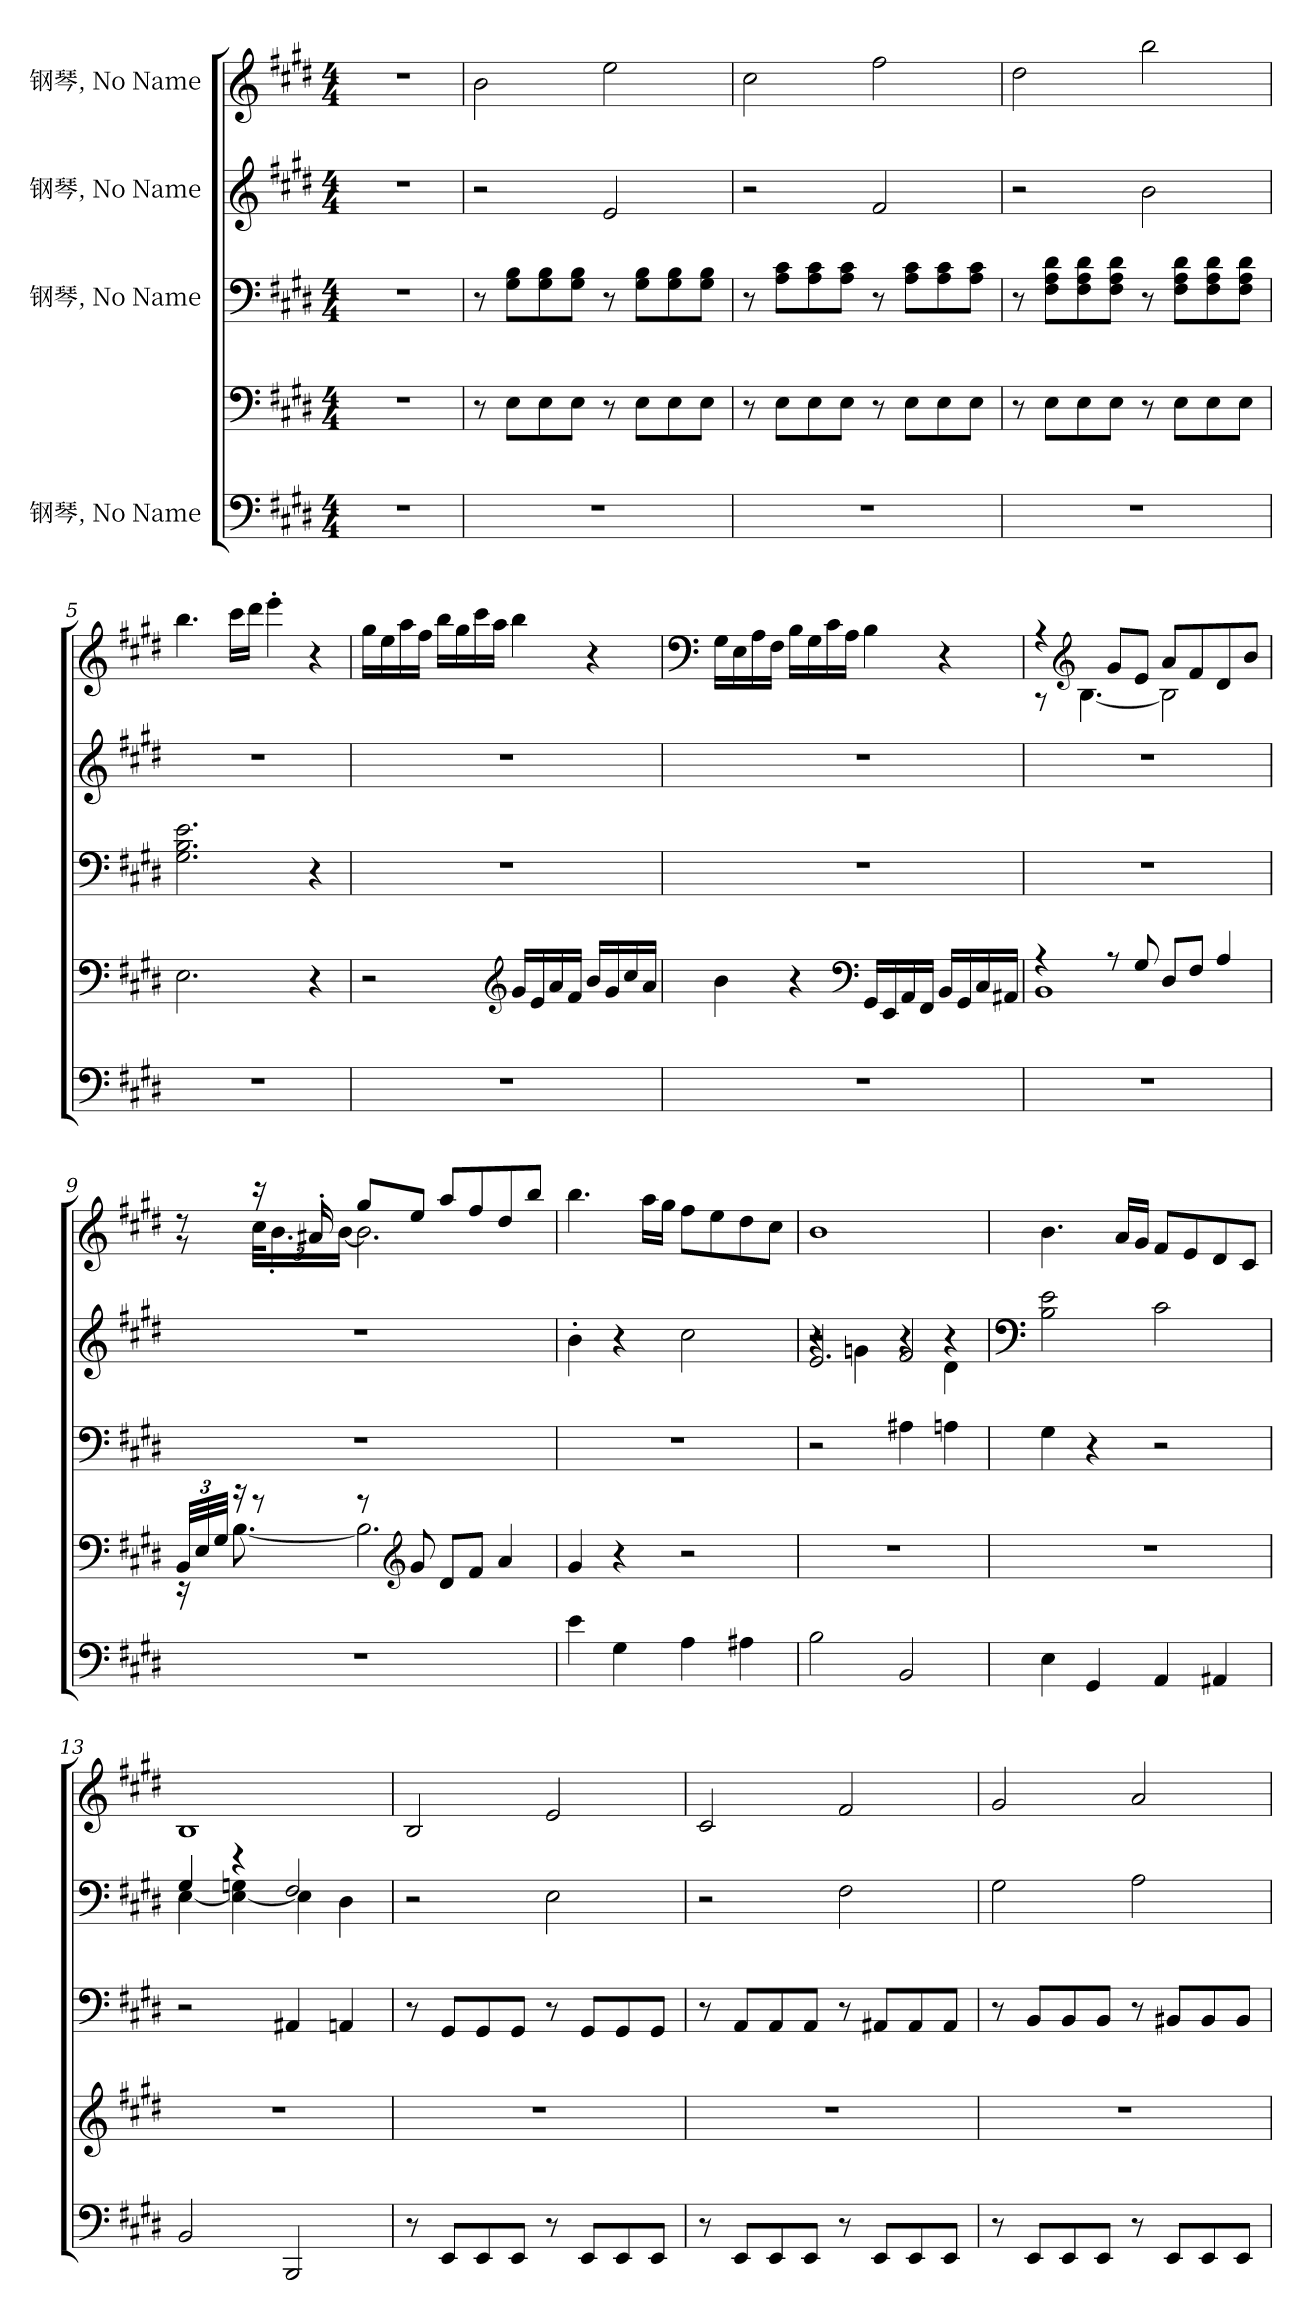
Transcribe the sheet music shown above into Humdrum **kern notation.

**kern	**kern	**kern	**kern	**kern
*part4	*part4	*part3	*part2	*part1
*staff5	*staff4	*staff3	*staff2	*staff1
*I"钢琴, No Name	*	*I"钢琴, No Name	*I"钢琴, No Name	*I"钢琴, No Name
*clefF4	*clefF4	*clefF4	*clefG2	*clefG2
*k[f#c#g#d#]	*k[f#c#g#d#]	*k[f#c#g#d#]	*k[f#c#g#d#]	*k[f#c#g#d#]
*M4/4	*M4/4	*M4/4	*M4/4	*M4/4
*MM120	*MM120	*MM120	*MM120	*MM120
=1	=1	=1	=1	=1
1r	1r	1r	1r	1r
=2	=2	=2	=2	=2
*	*	*	*	*MM154
1r	8r	8r	2r	2b\
.	8E\L	8G#\ 8B\L	.	.
.	8E\	8G#\ 8B\	.	.
.	8E\J	8G#\ 8B\J	.	.
.	8r	8r	2e/	2ee\
.	8E\L	8G#\ 8B\L	.	.
.	8E\	8G#\ 8B\	.	.
.	8E\J	8G#\ 8B\J	.	.
=3	=3	=3	=3	=3
1r	8r	8r	2r	2cc#\
.	8E\L	8A\ 8c#\L	.	.
.	8E\	8A\ 8c#\	.	.
.	8E\J	8A\ 8c#\J	.	.
.	8r	8r	2f#/	2ff#\
.	8E\L	8A\ 8c#\L	.	.
.	8E\	8A\ 8c#\	.	.
.	8E\J	8A\ 8c#\J	.	.
=4	=4	=4	=4	=4
1r	8r	8r	2r	2dd#\
.	8E\L	8F#\ 8A\ 8d#\L	.	.
.	8E\	8F#\ 8A\ 8d#\	.	.
.	8E\J	8F#\ 8A\ 8d#\J	.	.
.	8r	8r	2b\	2bb\
.	8E\L	8F#\ 8A\ 8d#\L	.	.
.	8E\	8F#\ 8A\ 8d#\	.	.
.	8E\J	8F#\ 8A\ 8d#\J	.	.
!!LO:LB:g=z
=5	=5	=5	=5	=5
*	*	*	*	*MM150
1r	2.E\	2.G#\ 2.B\ 2.e\	1r	4.bb\
.	.	.	.	16ccc#\LL
*	*	*	*	*MM149
.	.	.	.	16ddd#\JJ
.	.	.	.	4eee'\
.	4r	4r	.	4r
=6	=6	=6	=6	=6
*	*	*	*	*MM154
1r	2r	1r	1r	16gg#\LL
.	.	.	.	16ee\
.	.	.	.	16aa\
.	.	.	.	16ff#\JJ
.	.	.	.	16bb\LL
.	.	.	.	16gg#\
.	.	.	.	16ccc#\
.	.	.	.	16aa\JJ
*	*clefG2	*	*	*
.	16g#/LL	.	.	4bb\
.	16e/	.	.	.
.	16a/	.	.	.
.	16f#/JJ	.	.	.
.	16b/LL	.	.	4r
.	16g#/	.	.	.
.	16cc#/	.	.	.
.	16a/JJ	.	.	.
!!LO:PB:g=z
=7	=7	=7	=7	=7
*	*	*	*	*clefF4
1r	4b\	1r	1r	16G#\LL
.	.	.	.	16E\
.	.	.	.	16A\
.	.	.	.	16F#\JJ
.	4r	.	.	16B\LL
.	.	.	.	16G#\
.	.	.	.	16c#\
.	.	.	.	16A\JJ
*	*clefF4	*	*	*
.	16GG#/LL	.	.	4B\
.	16EE/	.	.	.
.	16AA/	.	.	.
.	16FF#/JJ	.	.	.
.	16BB/LL	.	.	4r
.	16GG#/	.	.	.
.	16C#/	.	.	.
.	16AA#X/JJ	.	.	.
=8	=8	=8	=8	=8
*	*^	*	*	*^
1r	4r	1BB	1r	1r	4r	8r
*	*	*	*	*	*clefG2	*
*	*	*	*	*	*MM150	*
.	.	.	.	.	.	[4.B\
.	8r	.	.	.	8g#/L	.
.	8G#/	.	.	.	8e/J	.
.	8D#/L	.	.	.	8a/L	2B\]
.	8F#/J	.	.	.	8f#/	.
.	4A/	.	.	.	8d#/	.
.	.	.	.	.	8b/J	.
!!LO:LB:g=z	!!
=9	=9	=9	=9	=9	=9	=9
*	*Xbrackettup	*	*	*	*	*
*	*	*	*	*	*MM150	*
1r	48BB/LLL	16r	1r	1r	8r	8r
.	48E/	.	.	.	.	.
.	48G#/JJJ	.	.	.	.	.
.	16r	[8.B\	.	.	.	.
*	*	*	*	*	*	*Xbrackettup
*	*	*	*	*	*MM152	*
.	8r	.	.	.	16r	48cc#\KLL
.	.	.	.	.	.	24.b'\
.	.	.	.	.	16a#X'/	.
.	.	.	.	.	.	[24b\JJ
.	8r	2.B\]	.	.	8gg#/L	2.b\]
*	*clefG2	*	*	*	*	*
.	8g#/	.	.	.	8ee/J	.
.	8d#/L	.	.	.	8aa/L	.
.	8f#/J	.	.	.	8ff#/	.
.	4a/	.	.	.	8dd#/	.
*	*	*	*	*	*MM141	*
.	.	.	.	.	8bb/J	.
*	*v	*v	*	*	*v	*v
=10	=10	=10	=10	=10
*	*	*	*	*MM147
4e\	4g#/	1r	4b'\	4.bb\
4G#\	4r	.	4r	.
.	.	.	.	16aa\LL
.	.	.	.	16gg#\JJ
4A\	2r	.	2cc#\	8ff#\L
.	.	.	.	8ee\
4A#X\	.	.	.	8dd#\
*	*	*	*	*MM145
.	.	.	.	8cc#\J
=11	=11	=11	=11	=11
*	*	*	*^	*
*	*	*	*	*^	*
2B\	1r	2r	2r	4r	2.e/	1b
.	.	.	.	4gn\	.	.
2BB/	.	4A#X\	2f#/	4r	.	.
.	.	4An\	.	4d#\	4r	.
*	*	*	*v	*v	*v	*
!!LO:PB:g=z
=12	=12	=12	=12	=12
*	*	*	*clefF4	*
*	*	*	*	*MM143
4E\	1r	4G#\	2B\ 2e\	4.b\
4GG#/	.	4r	.	.
.	.	.	.	16a/LL
.	.	.	.	16g#/JJ
4AA/	.	2r	2c#\	8f#/L
.	.	.	.	8e/
4AA#X/	.	.	.	8d#/
*	*	*	*	*MM143
.	.	.	.	8c#/J
=13	=13	=13	=13	=13
*	*	*	*^	*
2BB/	1r	2r	4G#/	[4E\	1B
.	.	.	4r	4E\_ 4Gn\	.
2BBB/	.	4AA#X/	2F#/	4E\]	.
.	.	4AAn/	.	4D#\	.
*	*	*	*v	*v	*
=14	=14	=14	=14	=14
*	*	*	*	*MM154
8r	1r	8r	2r	2B/
8EE/L	.	8GG#/L	.	.
8EE/	.	8GG#/	.	.
8EE/J	.	8GG#/J	.	.
8r	.	8r	2E\	2e/
8EE/L	.	8GG#/L	.	.
8EE/	.	8GG#/	.	.
8EE/J	.	8GG#/J	.	.
=15	=15	=15	=15	=15
8r	1r	8r	2r	2c#/
8EE/L	.	8AA/L	.	.
8EE/	.	8AA/	.	.
8EE/J	.	8AA/J	.	.
8r	.	8r	2F#\	2f#/
8EE/L	.	8AA#X/L	.	.
8EE/	.	8AA#/	.	.
8EE/J	.	8AA#/J	.	.
!!LO:LB:g=z
=16	=16	=16	=16	=16
8r	1r	8r	2G#\	2g#/
8EE/L	.	8BB/L	.	.
8EE/	.	8BB/	.	.
8EE/J	.	8BB/J	.	.
8r	.	8r	2A\	2a/
8EE/L	.	8BB#X/L	.	.
8EE/	.	8BB#/	.	.
8EE/J	.	8BB#/J	.	.
=	=	=	=	=
*-	*-	*-	*-	*-
